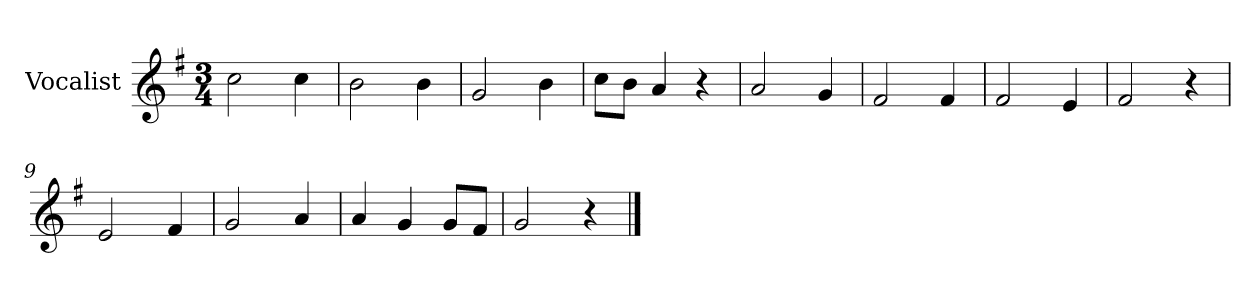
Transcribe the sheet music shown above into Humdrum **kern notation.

**kern
*part1
*staff1
*I"Vocalist
*k[f#]
*G:
*M3/4
=1
2cc
4cc
=2
2b
4b
=3
2g
4b
=4
8ccL
8bJ
4a
4r
=5
2a
4g
=6
2f#
4f#
=7
2f#
4e
=8
2f#
4r
=9
2e
4f#
=10
2g
4a
=11
4a
4g
8gL
8f#J
=12
2g
4r
==
*-
